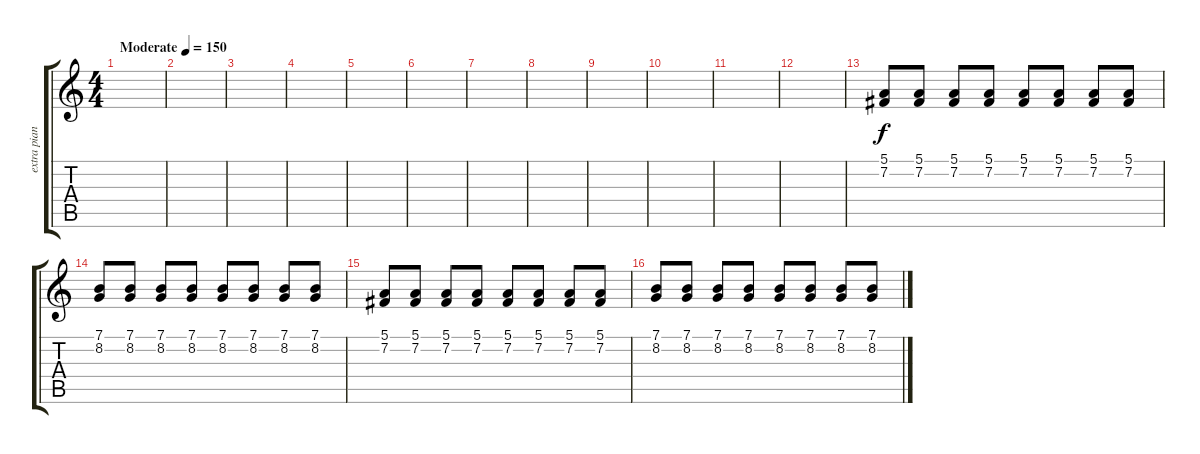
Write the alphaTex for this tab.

\track ("extra piano" "extra pian") {instrument acousticgrandpiano}
\staff {score tabs}
\tuning (E4 B3 G3 D3 A2 E2) {hide}
\ts (4 4)
\tempo (150 "Moderate")
\clef g2
\ks c
|
|
|
|
|
|
|
|
|
|
|
|
(5.1 7.2).8{volume 9} (5.1 7.2).8 (5.1 7.2).8 (5.1 7.2).8 (5.1 7.2).8 (5.1 7.2).8 (5.1 7.2).8 (5.1 7.2).8 |
(7.1 8.2).8 (7.1 8.2).8 (7.1 8.2).8 (7.1 8.2).8 (7.1 8.2).8 (7.1 8.2).8 (7.1 8.2).8 (7.1 8.2).8 |
(5.1 7.2).8 (5.1 7.2).8 (5.1 7.2).8 (5.1 7.2).8 (5.1 7.2).8 (5.1 7.2).8 (5.1 7.2).8 (5.1 7.2).8 |
(7.1 8.2).8 (7.1 8.2).8 (7.1 8.2).8 (7.1 8.2).8 (7.1 8.2).8 (7.1 8.2).8 (7.1 8.2).8 (7.1 8.2).8
